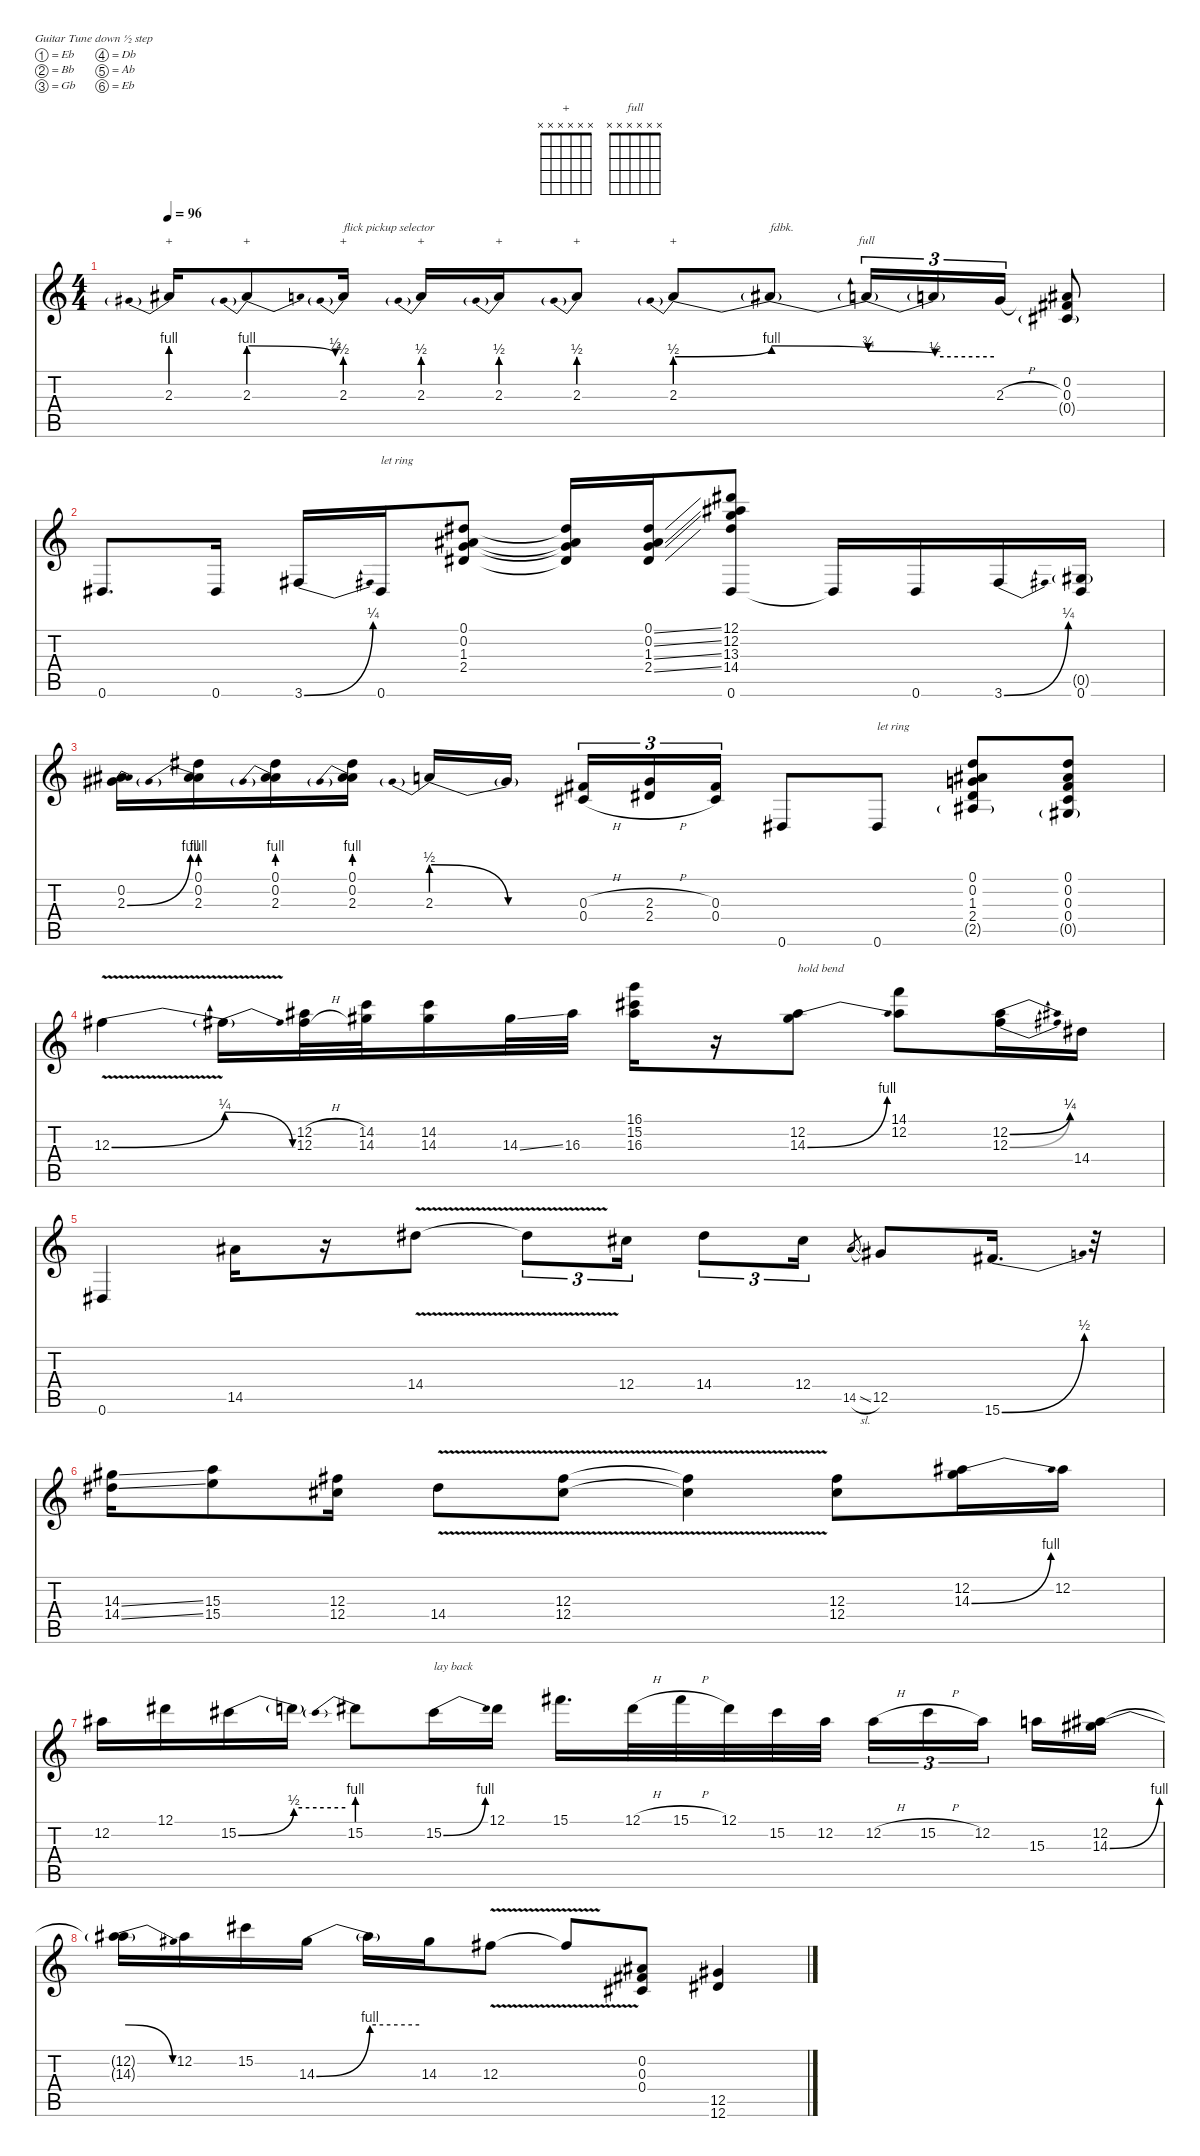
\defaultSystemsLayout 4
\hideDynamics
\bracketExtendMode nobrackets
\singleTrackTrackNamePolicy hidden
\multiTrackTrackNamePolicy hidden
\otherSystemsTrackNameOrientation horizontal
\track ("Guitar" "od.guit.") {defaultSystemsLayout 2 instrument overdrivenguitar}
\staff {score tabs}
\tuning (Eb4 Bb3 Gb3 Db3 Ab2 Eb2)
\chord ("+" x x x x x x)
\chord ("full" x x x x x x)
\ts (4 4)
\tempo 96
\clef g2
\ks c
2.3{be (prebend 0 4 60 4)}.16{ch "+" dy ff beam Up} 2.3{be (prebendrelease 0 4 60 2)}.8{ch "+" beam Up} 2.3{be (prebend 0 2 60 2)}.16{ch "+" txt "flick pickup selector" beam Up} 2.3{be (prebend 0 2 60 2)}.16{ch "+" beam Up} 2.3{be (prebend 0 2 60 2)}.16{ch "+" beam Up} 2.3{be (prebend 0 2 60 2)}.8{ch "+" beam Up} 2.3{be (prebendbend 0 2 60 4)}.8{ch "+" beam Up} 2.3{be (release 0 4 60 3) t}.8{txt "fdbk." dy f beam Up} 2.3{be (release 0 3 60 2) t}.16{tu (3 2) ch "full" beam Up} 2.3{be (hold 0 2 60 2) t}.16{tu (3 2) beam Up} 2.3{h acc #}.16{tu (3 2) beam Up} (0.2{acc #} 0.3{acc #} 0.4{g acc #}).8{dy mf beam Up} |
0.6{acc #}.8{d dy ff beam Up} 0.6{acc #}.16{dy f beam Up} 3.6{be (bend 0 0 30 1) acc #}.16{dy ff beam Up} 0.6{acc #}.16{txt "let ring" dy f beam Up} (0.1{acc #} 0.2{acc #} 1.3 2.4{acc #}).8{dy ff beam Up} (0.1{t acc #} 0.2{t acc #} 1.3{t} 2.4{t acc #}).16{dy f beam Up} (0.1{ss acc #} 0.2{ss acc #} 1.3{ss} 2.4{ss acc #}).16{beam Up} (12.1{acc #} 12.2{acc #} 13.3 14.4{acc #} 0.6{acc #}).8{beam Up} 0.6{t acc #}.16{beam Up} 0.6{acc #}.16{beam Up} 3.6{be (bend 0 0 30 1) acc #}.16{beam Up} (0.5{g acc #} 0.6{acc #}).16{dy mf beam Up} |
(0.2{acc #} 2.3{be (bend 0 0 30 4) acc #}).16{dy f beam Down} (0.1{acc #} 0.2{acc #} 2.3{be (prebend 0 4 60 4)}).16{beam Down} (0.1{acc #} 0.2{acc #} 2.3{be (prebend 0 4 60 4)}).16{beam Down} (0.1{acc #} 0.2{acc #} 2.3{be (prebend 0 4 60 4)}).16{beam Down} 2.3{be (prebendrelease 0 2 60 0)}.16{beam Up} 2.3{be (hold 0 0 60 0) t acc #}.16{beam Up} (0.3{h acc #} 0.4{h acc #}).16{tu (3 2) beam Up} (2.3{h acc #} 2.4{h acc #}).16{tu (3 2) beam Up} (0.3{acc #} 0.4{acc #}).16{tu (3 2) beam Up} 0.6{acc #}.8{beam Up} 0.6{acc #}.8{txt "let ring" beam Up} (0.1{acc #} 0.2{acc #} 1.3 2.4{acc #} 2.5{g acc #}).8{beam Up} (0.1{acc #} 0.2{acc #} 0.3{acc #} 0.4{acc #} 0.5{g acc #}).8{beam Up} |
12.3{be (bend 0 0 60 1) v acc #}.4{dy ff beam Down} 12.3{be (release 0 1 60 0) t acc #}.16{dy f beam Down} (12.2{h acc #} 12.3{h acc #}).32{beam Down} (14.2 14.3{acc #}).32{beam Down} (14.2 14.3{acc #}).16{beam Down} 14.3{ss acc #}.32{beam Down} 16.3{acc #}.32{beam Down} (16.1 15.2{acc #} 16.3{acc #}).16{dy ff beam Down} r.16{beam Down} (12.2{acc #} 14.3{be (bend 0 0 30 4) acc #}).8{txt "hold bend" dy f beam Down} (14.1 12.2{acc #}).8{dy ff beam Down} (12.2{be (bend 0 0 30 1) acc #} 12.3{be (bend 0 0 30 1) acc #}).16{dy f beam Down} 14.4{acc #}.16{beam Down} |
0.6{acc #}.4{dy ff beam Up} 14.5{acc #}.16{dy f beam Down} r.16{beam Down} 14.4{v acc #}.8{dy ff beam Down} 14.4{v t acc #}.8{tu (3 2) dy f beam Down} 12.4{acc #}.16{tu (3 2) beam Down} 14.4{acc #}.8{tu (3 2) beam Down} 12.4{acc #}.16{tu (3 2) beam Down} 14.5{sl acc #}.8{gr dy mf beam Up} 12.5{acc #}.8{dy f beam Up} 15.6{be (bend 0 0 30 2) acc #}.16{d beam Up} r.32{beam Up} |
(14.3{ss acc #} 14.4{ss acc #}).16{dy ff beam Down} (15.3 15.4).8{dy f beam Down} (12.3{acc #} 12.4{acc #}).16{beam Down} 14.4{v acc #}.8{dy ff beam Down} (12.3{v acc #} 12.4{v acc #}).8{beam Down} (12.3{v t acc #} 12.4{v t acc #}).4{dy f beam Down} (12.3{acc #} 12.4{acc #}).8{beam Down} (12.2{acc #} 14.3{be (bend 0 0 30 4) acc #}).16{beam Down} 12.2{acc #}.16{beam Down} |
12.2{acc #}.16{dy ff beam Down} 12.1{acc #}.16{dy f beam Down} 15.2{be (bend 0 0 60 2) acc #}.16{beam Down} 15.2{be (hold 0 2 60 2) t}.16{beam Down} 15.2{be (prebend 0 4 60 4)}.8{dy ff beam Down} 15.2{be (bend 0 0 30 4) acc #}.16{txt "lay back" dy f beam Down} 12.1{acc #}.16{beam Down} 15.1{acc #}.16{d dy ff beam Down} 12.1{h acc #}.32{dy f beam Down} 15.1{h acc #}.32{dy ff beam Down} 12.1{acc #}.32{dy f beam Down} 15.2{acc #}.32{beam Down} 12.2{acc #}.32{beam Down} 12.2{h acc #}.16{tu (3 2) dy ff beam Down} 15.2{h acc #}.16{tu (3 2) dy f beam Down} 12.2{acc #}.16{tu (3 2) beam Down} 15.3.16{beam Down} (12.2{acc #} 14.3{be (bend 0 0 60 4) acc #}).16{beam Down} |
(12.2{t acc #} 14.3{be (release 0 4 60 0) t}).16{beam Down} 12.2{acc #}.16{beam Down} 15.2{acc #}.16{beam Down} 14.3{be (bend 0 0 60 4) acc #}.16{beam Down} 14.3{be (hold 0 4 60 4) t}.16{beam Down} 14.3{acc #}.16{beam Down} 12.3{v acc #}.8{dy ff beam Down} 12.3{v t acc #}.8{dy f beam Up} (0.2{acc #} 0.3{acc #} 0.4{acc #}).8{beam Up} (12.5{acc #} 12.6{ss acc #}).4{dy ff beam Up}
